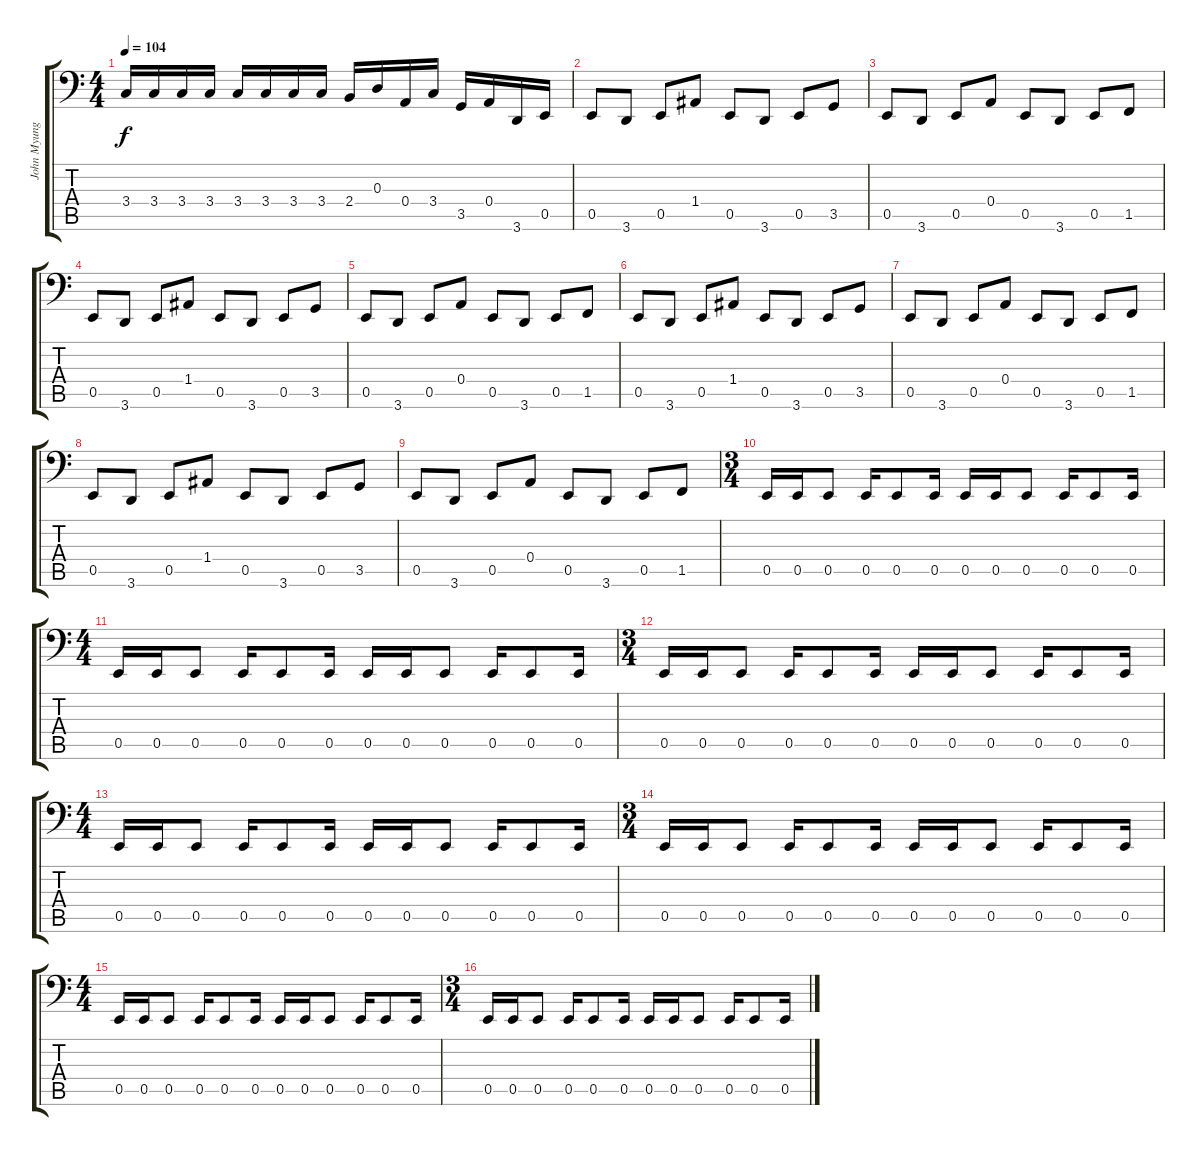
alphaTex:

\track ("John Myung" "John Myung") {instrument electricbassfinger}
\staff {score tabs}
\tuning (C3 G2 D2 A1 E1 B0) {hide}
\ts (4 4)
\tempo 104
\clef f4
\ks c
3.4.16{dy f} 3.4.16 3.4.16 3.4.16 3.4.16 3.4.16 3.4.16 3.4.16 2.4.16 0.3.16 0.4.16 3.4.16 3.5.16 0.4.16 3.6.16 0.5.16 |
0.5.8 3.6.8 0.5.8 1.4.8 0.5.8 3.6.8 0.5.8 3.5.8 |
0.5.8 3.6.8 0.5.8 0.4.8 0.5.8 3.6.8 0.5.8 1.5.8 |
0.5.8 3.6.8 0.5.8 1.4.8 0.5.8 3.6.8 0.5.8 3.5.8 |
0.5.8 3.6.8 0.5.8 0.4.8 0.5.8 3.6.8 0.5.8 1.5.8 |
0.5.8 3.6.8 0.5.8 1.4.8 0.5.8 3.6.8 0.5.8 3.5.8 |
0.5.8 3.6.8 0.5.8 0.4.8 0.5.8 3.6.8 0.5.8 1.5.8 |
0.5.8 3.6.8 0.5.8 1.4.8 0.5.8 3.6.8 0.5.8 3.5.8 |
0.5.8 3.6.8 0.5.8 0.4.8 0.5.8 3.6.8 0.5.8 1.5.8 |
\ts (3 4)
0.5.16 0.5.16 0.5.8 0.5.16 0.5.8 0.5.16 0.5.16 0.5.16 0.5.8 0.5.16 0.5.8 0.5.16 |
\ts (4 4)
0.5.16 0.5.16 0.5.8 0.5.16 0.5.8 0.5.16 0.5.16 0.5.16 0.5.8 0.5.16 0.5.8 0.5.16 |
\ts (3 4)
0.5.16 0.5.16 0.5.8 0.5.16 0.5.8 0.5.16 0.5.16 0.5.16 0.5.8 0.5.16 0.5.8 0.5.16 |
\ts (4 4)
0.5.16 0.5.16 0.5.8 0.5.16 0.5.8 0.5.16 0.5.16 0.5.16 0.5.8 0.5.16 0.5.8 0.5.16 |
\ts (3 4)
0.5.16 0.5.16 0.5.8 0.5.16 0.5.8 0.5.16 0.5.16 0.5.16 0.5.8 0.5.16 0.5.8 0.5.16 |
\ts (4 4)
0.5.16 0.5.16 0.5.8 0.5.16 0.5.8 0.5.16 0.5.16 0.5.16 0.5.8 0.5.16 0.5.8 0.5.16 |
\ts (3 4)
0.5.16 0.5.16 0.5.8 0.5.16 0.5.8 0.5.16 0.5.16 0.5.16 0.5.8 0.5.16 0.5.8 0.5.16
